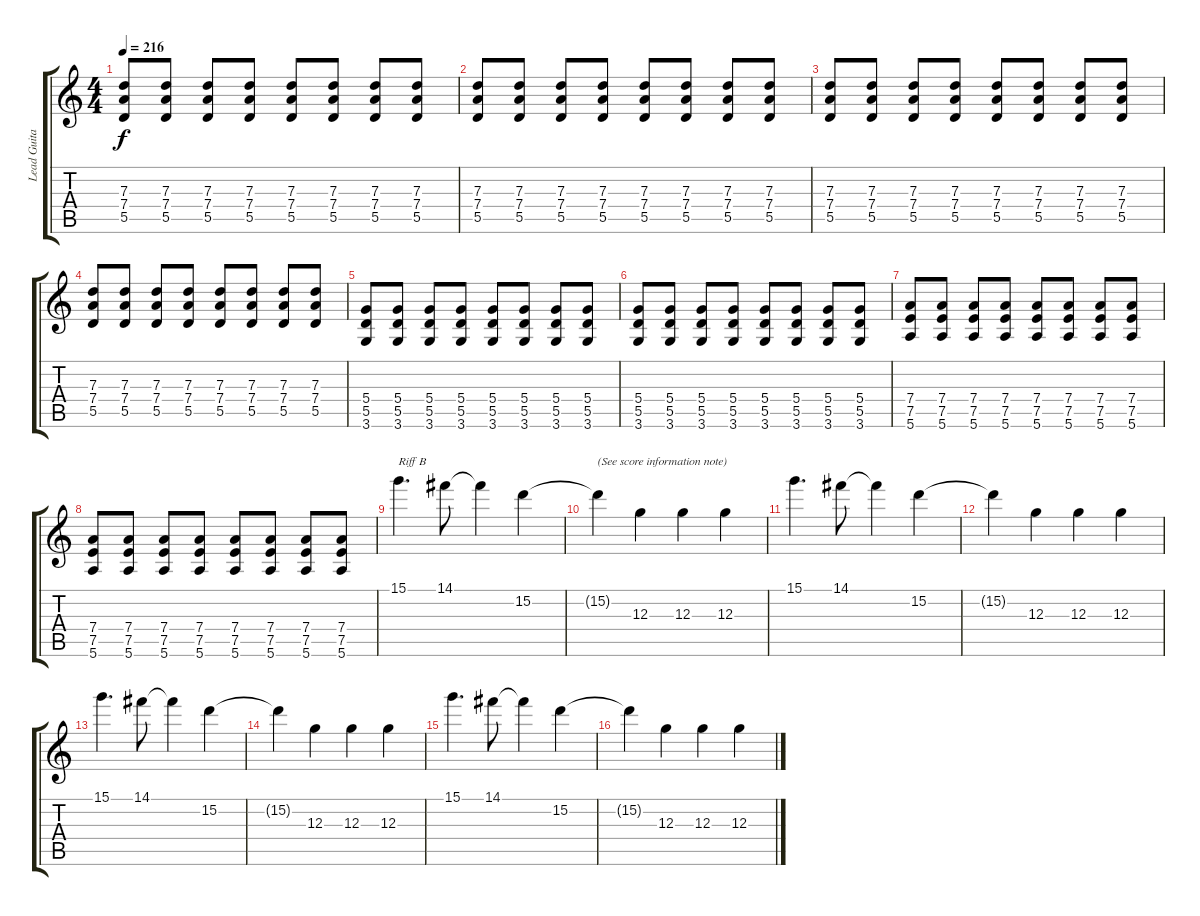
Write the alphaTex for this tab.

\track ("Lead Guitar" "Lead Guita") {instrument distortionguitar}
\staff {score tabs}
\tuning (E4 B3 G3 D3 A2 E2) {hide}
\ts (4 4)
\tempo 216
\clef g2
\ks c
(7.3 7.4 5.5).8{dy f} (7.3 7.4 5.5).8 (7.3 7.4 5.5).8 (7.3 7.4 5.5).8 (7.3 7.4 5.5).8 (7.3 7.4 5.5).8 (7.3 7.4 5.5).8 (7.3 7.4 5.5).8 |
(7.3 7.4 5.5).8 (7.3 7.4 5.5).8 (7.3 7.4 5.5).8 (7.3 7.4 5.5).8 (7.3 7.4 5.5).8 (7.3 7.4 5.5).8 (7.3 7.4 5.5).8 (7.3 7.4 5.5).8 |
(7.3 7.4 5.5).8 (7.3 7.4 5.5).8 (7.3 7.4 5.5).8 (7.3 7.4 5.5).8 (7.3 7.4 5.5).8 (7.3 7.4 5.5).8 (7.3 7.4 5.5).8 (7.3 7.4 5.5).8 |
(7.3 7.4 5.5).8 (7.3 7.4 5.5).8 (7.3 7.4 5.5).8 (7.3 7.4 5.5).8 (7.3 7.4 5.5).8 (7.3 7.4 5.5).8 (7.3 7.4 5.5).8 (7.3 7.4 5.5).8 |
(5.4 5.5 3.6).8 (5.4 5.5 3.6).8 (5.4 5.5 3.6).8 (5.4 5.5 3.6).8 (5.4 5.5 3.6).8 (5.4 5.5 3.6).8 (5.4 5.5 3.6).8 (5.4 5.5 3.6).8 |
(5.4 5.5 3.6).8 (5.4 5.5 3.6).8 (5.4 5.5 3.6).8 (5.4 5.5 3.6).8 (5.4 5.5 3.6).8 (5.4 5.5 3.6).8 (5.4 5.5 3.6).8 (5.4 5.5 3.6).8 |
(7.4 7.5 5.6).8 (7.4 7.5 5.6).8 (7.4 7.5 5.6).8 (7.4 7.5 5.6).8 (7.4 7.5 5.6).8 (7.4 7.5 5.6).8 (7.4 7.5 5.6).8 (7.4 7.5 5.6).8 |
(7.4 7.5 5.6).8 (7.4 7.5 5.6).8 (7.4 7.5 5.6).8 (7.4 7.5 5.6).8 (7.4 7.5 5.6).8 (7.4 7.5 5.6).8 (7.4 7.5 5.6).8 (7.4 7.5 5.6).8 |
15.1.4{d txt "Riff B"} 14.1.8 14.1{t}.4 15.2.4 |
15.2{t}.4{txt "(See score information note)"} 12.3.4 12.3.4 12.3.4 |
15.1.4{d} 14.1.8 14.1{t}.4 15.2.4 |
15.2{t}.4 12.3.4 12.3.4 12.3.4 |
15.1.4{d} 14.1.8 14.1{t}.4 15.2.4 |
15.2{t}.4 12.3.4 12.3.4 12.3.4 |
15.1.4{d} 14.1.8 14.1{t}.4 15.2.4 |
15.2{t}.4 12.3.4 12.3.4 12.3.4
